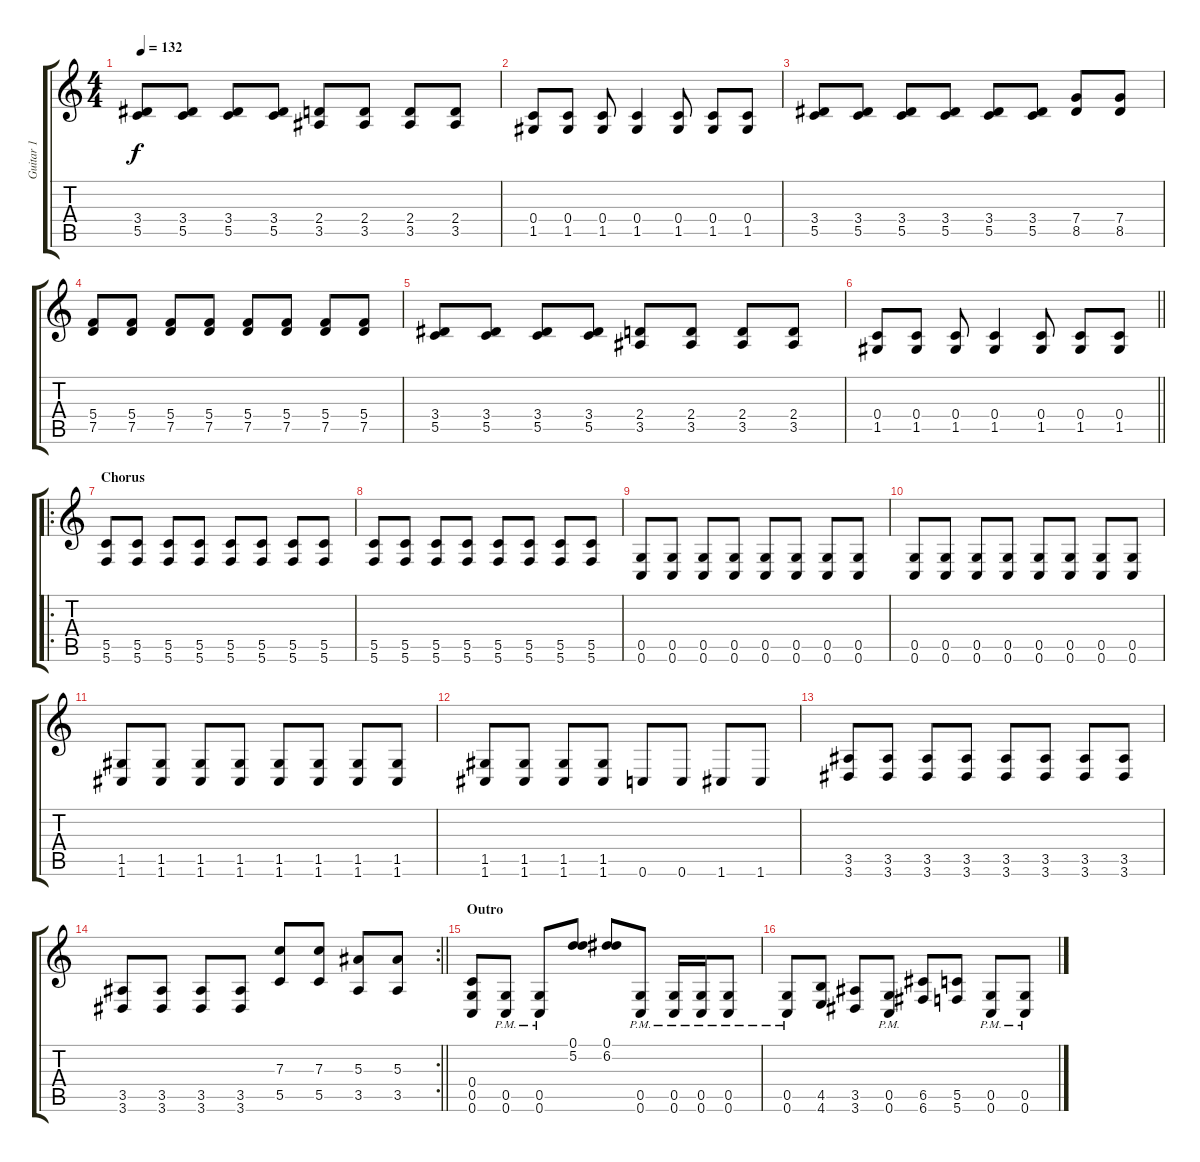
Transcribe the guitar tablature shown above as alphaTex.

\track ("Guitar 1" "Guitar 1") {instrument distortionguitar}
\staff {score tabs}
\tuning (D4 A3 F3 C3 G2 C2) {hide}
\ts (4 4)
\tempo 132
\clef g2
\ks c
(3.4 5.5).8{dy f} (3.4 5.5).8 (3.4 5.5).8 (3.4 5.5).8 (2.4 3.5).8 (2.4 3.5).8 (2.4 3.5).8 (2.4 3.5).8 |
(0.4 1.5).8 (0.4 1.5).8 (0.4 1.5).8 (0.4 1.5).4 (0.4 1.5).8 (0.4 1.5).8 (0.4 1.5).8 |
(3.4 5.5).8 (3.4 5.5).8 (3.4 5.5).8 (3.4 5.5).8 (3.4 5.5).8 (3.4 5.5).8 (7.4 8.5).8 (7.4 8.5).8 |
(5.4 7.5).8 (5.4 7.5).8 (5.4 7.5).8 (5.4 7.5).8 (5.4 7.5).8 (5.4 7.5).8 (5.4 7.5).8 (5.4 7.5).8 |
(3.4 5.5).8 (3.4 5.5).8 (3.4 5.5).8 (3.4 5.5).8 (2.4 3.5).8 (2.4 3.5).8 (2.4 3.5).8 (2.4 3.5).8 |
\barLineRight lightlight
(0.4 1.5).8 (0.4 1.5).8 (0.4 1.5).8 (0.4 1.5).4 (0.4 1.5).8 (0.4 1.5).8 (0.4 1.5).8 |
\ro
\section ("" "Chorus")
(5.5 5.6).8 (5.5 5.6).8 (5.5 5.6).8 (5.5 5.6).8 (5.5 5.6).8 (5.5 5.6).8 (5.5 5.6).8 (5.5 5.6).8 |
(5.5 5.6).8 (5.5 5.6).8 (5.5 5.6).8 (5.5 5.6).8 (5.5 5.6).8 (5.5 5.6).8 (5.5 5.6).8 (5.5 5.6).8 |
(0.5 0.6).8 (0.5 0.6).8 (0.5 0.6).8 (0.5 0.6).8 (0.5 0.6).8 (0.5 0.6).8 (0.5 0.6).8 (0.5 0.6).8 |
(0.5 0.6).8 (0.5 0.6).8 (0.5 0.6).8 (0.5 0.6).8 (0.5 0.6).8 (0.5 0.6).8 (0.5 0.6).8 (0.5 0.6).8 |
(1.5 1.6).8 (1.5 1.6).8 (1.5 1.6).8 (1.5 1.6).8 (1.5 1.6).8 (1.5 1.6).8 (1.5 1.6).8 (1.5 1.6).8 |
(1.5 1.6).8 (1.5 1.6).8 (1.5 1.6).8 (1.5 1.6).8 0.6.8 0.6.8 1.6.8 1.6.8 |
(3.5 3.6).8 (3.5 3.6).8 (3.5 3.6).8 (3.5 3.6).8 (3.5 3.6).8 (3.5 3.6).8 (3.5 3.6).8 (3.5 3.6).8 |
\rc 2
\barLineRight lightlight
(3.5 3.6).8 (3.5 3.6).8 (3.5 3.6).8 (3.5 3.6).8 (7.3 5.5).8 (7.3 5.5).8 (5.3 3.5).8 (5.3 3.5).8 |
\section ("" "Outro")
(0.4 0.5 0.6).8 (0.5{pm} 0.6{pm}).8 (0.5{pm} 0.6{pm}).8 (0.1 5.2).8 (0.1 6.2).8 (0.5{pm} 0.6{pm}).8 (0.5{pm} 0.6{pm}).16 (0.5{pm} 0.6{pm}).16 (0.5{pm} 0.6{pm}).8 |
(0.5{pm} 0.6{pm}).8 (4.5 4.6).8 (3.5 3.6).8 (0.5{pm} 0.6{pm}).8 (6.5 6.6).8 (5.5 5.6).8 (0.5{pm} 0.6{pm}).8 (0.5{pm} 0.6{pm}).8
